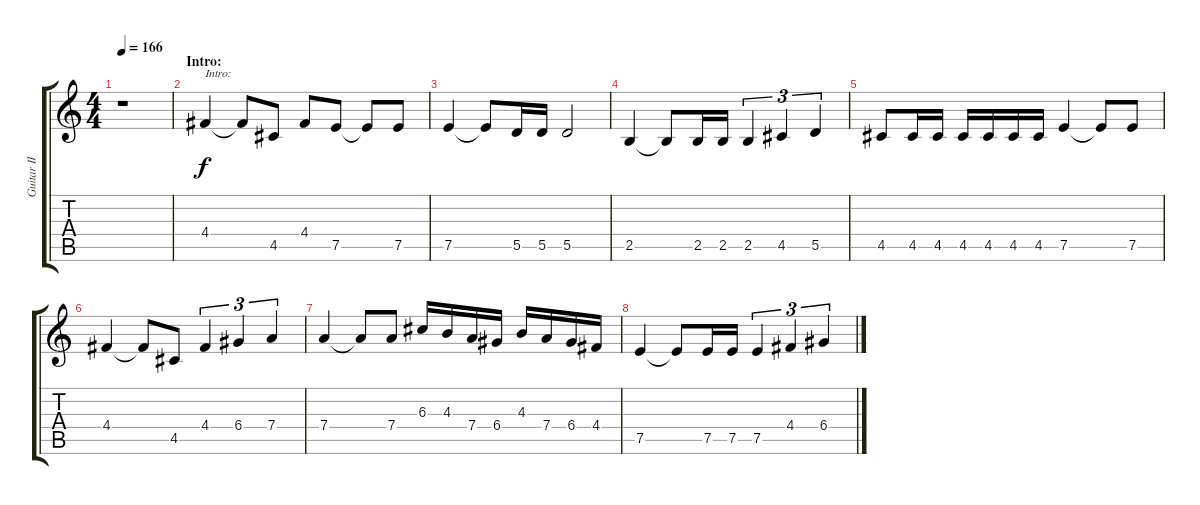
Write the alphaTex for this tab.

\track ("Guitar II" "Guitar II") {instrument distortionguitar}
\staff {score tabs}
\tuning (E4 B3 G3 D3 A2 E2) {hide}
\ts (4 4)
\tempo 166
\clef g2
\ks c
r.1{dy f instrument distortionguitar} |
\section ("" "Intro:")
4.4.4{txt "Intro:"} 4.4{t}.8 4.5.8 4.4.8 7.5.8 7.5{t}.8 7.5.8 |
7.5.4 7.5{t}.8 5.5.16 5.5.16 5.5.2 |
2.5.4 2.5{t}.8 2.5.16 2.5.16 2.5.4{tu (3 2)} 4.5.4{tu (3 2)} 5.5.4{tu (3 2)} |
4.5.8 4.5.16 4.5.16 4.5.16 4.5.16 4.5.16 4.5.16 7.5.4 7.5{t}.8 7.5.8 |
4.4.4 4.4{t}.8 4.5.8 4.4.4{tu (3 2)} 6.4.4{tu (3 2)} 7.4.4{tu (3 2)} |
7.4.4 7.4{t}.8 7.4.8 6.3.16 4.3.16 7.4.16 6.4.16 4.3.16 7.4.16 6.4.16 4.4.16 |
7.5.4 7.5{t}.8 7.5.16 7.5.16 7.5.4{tu (3 2)} 4.4.4{tu (3 2)} 6.4.4{tu (3 2)}
